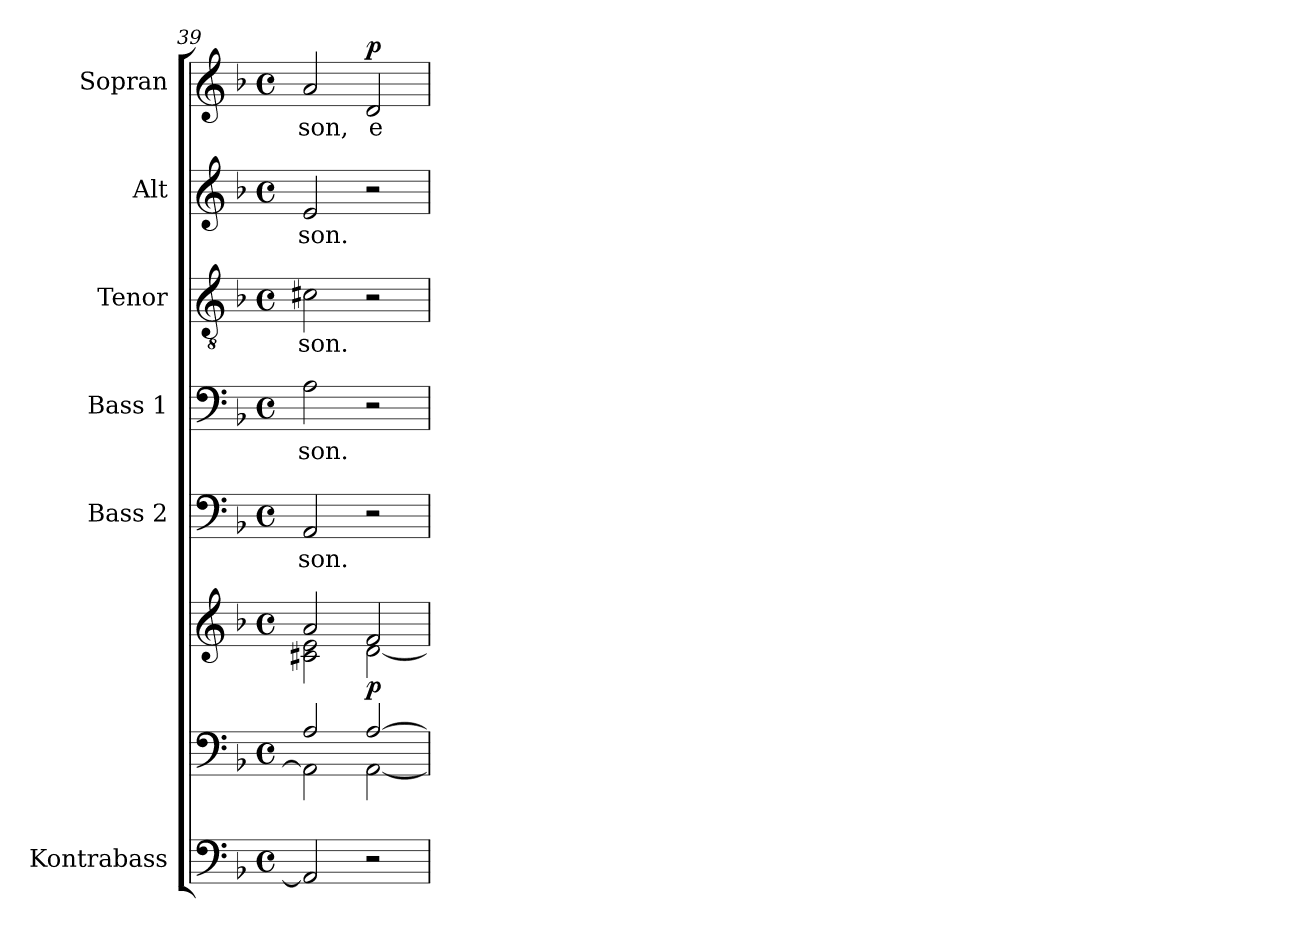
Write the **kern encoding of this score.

**kern	**kern	**kern	**dynam	**kern	**text	**kern	**text	**kern	**text	**kern	**text	**kern	**text	**dynam
*part7	*part6	*part6	*part6	*part5	*part5	*part4	*part4	*part3	*part3	*part2	*part2	*part1	*part1	*part1
*staff8	*staff7	*staff6	*staff6/7	*staff5	*staff5	*staff4	*staff4	*staff3	*staff3	*staff2	*staff2	*staff1	*staff1	*staff1
*I"Kontrabass	*	*	*	*I"Bass 2	*	*I"Bass 1	*	*I"Tenor	*	*I"Alt	*	*I"Sopran	*	*
*I'Kb.	*	*	*	*I'B. 2	*	*I'B. 1	*	*I'T.	*	*I'A.	*	*I'S.	*	*
*clefF4	*clefF4	*clefG2	*	*clefF4	*	*clefF4	*	*clefGv2	*	*clefG2	*	*clefG2	*	*
*ITrd7c12	*	*	*	*	*	*	*	*	*	*	*	*	*	*
*k[b-]	*k[b-]	*k[b-]	*	*k[b-]	*	*k[b-]	*	*k[b-]	*	*k[b-]	*	*k[b-]	*	*
*F:	*F:	*F:	*	*F:	*	*F:	*	*F:	*	*F:	*	*F:	*	*
*M4/4	*M4/4	*M4/4	*	*M4/4	*	*M4/4	*	*M4/4	*	*M4/4	*	*M4/4	*	*
*met(c)	*met(c)	*met(c)	*	*met(c)	*	*met(c)	*	*met(c)	*	*met(c)	*	*met(c)	*	*
=39	=39	=39	=39	=39	=39	=39	=39	=39	=39	=39	=39	=39	=39	=39
*	*^	*^	*	*	*	*	*	*	*	*	*	*	*	*
!	!	!	!	!	!	!	!LO:LY:b	!	!LO:LY:b	!	!LO:LY:b	!	!LO:LY:b	!	!LO:LY:b	!
2AAA/]	2A/	2AA\]	2a/	2c#X\ 2e\	.	2AA/	-son.	2A\	-son.	2c#X\	-son.	2e/	-son.	2a/	-son,	.
!	!	!	!	!	!LO:DY:b	!	!	!	!	!	!	!	!	!	!LO:LY:b	!LO:DY:a
2r	[>2A/	[<2AA\	2f/	[<2d\	p	2r	.	2r	.	2r	.	2r	.	2d/	e-	p
*	*v	*v	*	*	*	*	*	*	*	*	*	*	*	*	*	*
*	*	*v	*v	*	*	*	*	*	*	*	*	*	*	*	*
=	=	=	=	=	=	=	=	=	=	=	=	=	=	=
*-	*-	*-	*-	*-	*-	*-	*-	*-	*-	*-	*-	*-	*-	*-
